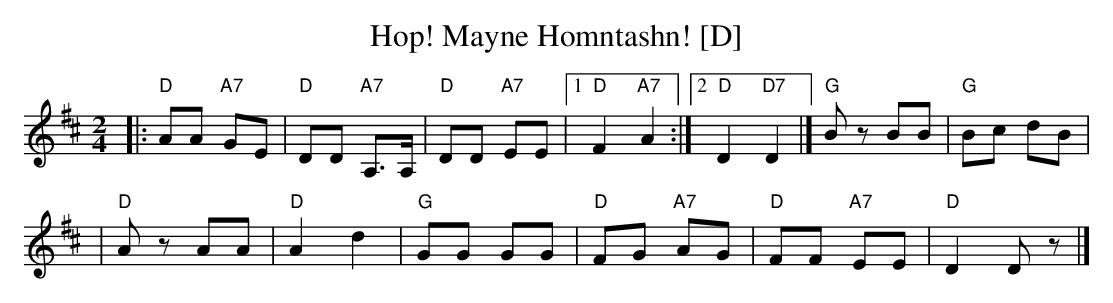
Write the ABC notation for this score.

X:1
T: Hop! Mayne Homntashn! [D]
M: 2/4
L: 1/8
K: D
|: "D"AA "A7"GE | "D"DD "A7"A,>A, \
|  "D"DD "A7"EE |1 "D"F2 "A7"A2 :|2 "D"D2 "D7"D2 \
|] "G"Bz BB | "G"Bc dB |
|  "D"Az AA | "D"A2 d2 \
|  "G"GG GG | "D"FG "A7"AG \
|  "D"FF "A7"EE | "D"D2 Dz |]
